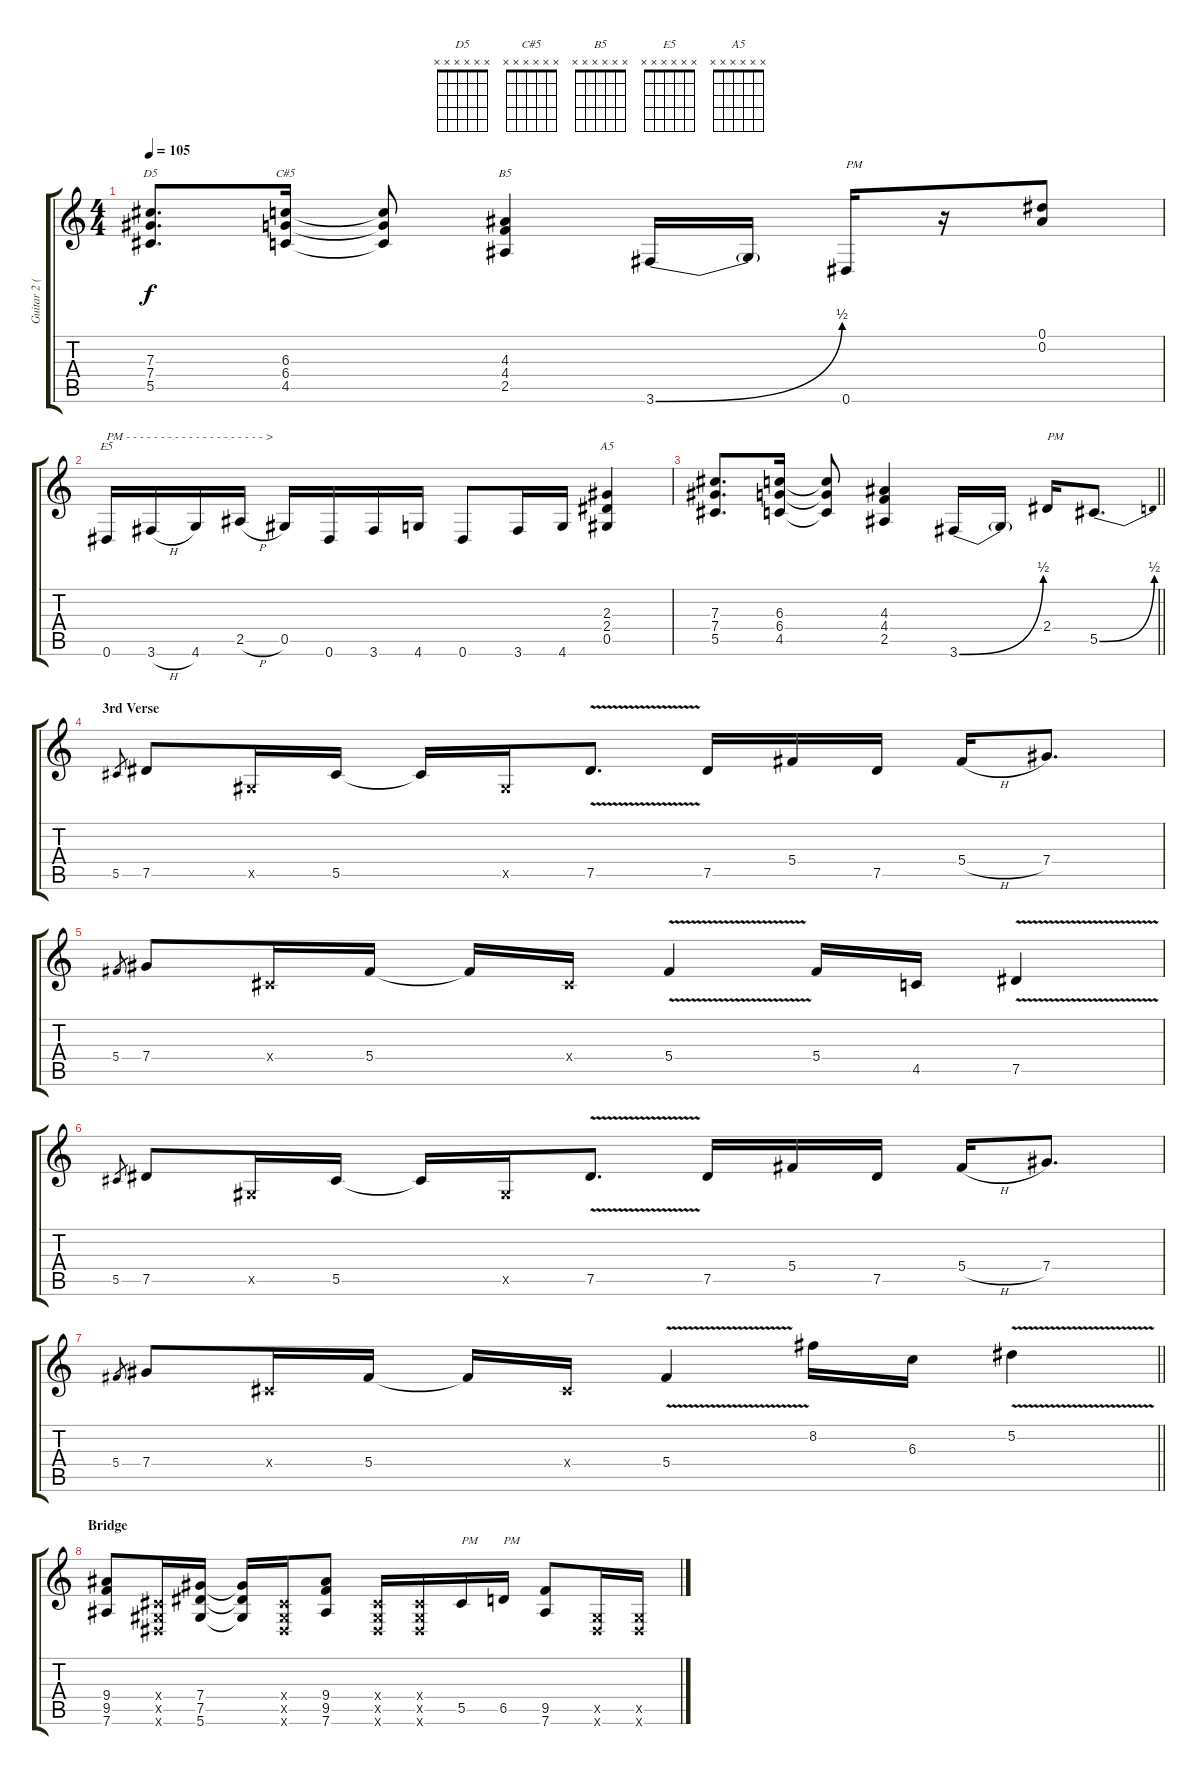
\track ("Guitar 2 (Izzy)" "Guitar 2 (") {instrument overdrivenguitar}
\staff {score tabs}
\tuning (Eb4 Bb3 Gb3 Db3 Ab2 Eb2) {hide}
\chord ("D5" x x x x x x)
\chord ("C#5" x x x x x x)
\chord ("B5" x x x x x x)
\chord ("E5" x x x x x x)
\chord ("A5" x x x x x x)
\ts (4 4)
\tempo 105
\clef g2
\ks c
(7.3 7.4 5.5).8{d ch "D5" dy f} (6.3 6.4 4.5).16{ch "C#5"} (6.3{t} 6.4{t} 4.5{t}).8 (4.3 4.4 2.5).4{ch "B5"} 3.6{be (bend 0 0 60 2)}.16 3.6{t}.16 0.6.16{txt "PM"} r.16 (0.1 0.2).8 |
0.6.16{ch "E5" txt "PM - - - - - - - - - - - - - - - - - - - - >"} 3.6{h}.16 4.6.16 2.5{h}.16 0.5.16 0.6.16 3.6.16 4.6.16 0.6.8 3.6.16 4.6.16 (2.3 2.4 0.5).4{ch "A5"} |
\barLineRight lightlight
(7.3 7.4 5.5).8{d} (6.3 6.4 4.5).16 (6.3{t} 6.4{t} 4.5{t}).8 (4.3 4.4 2.5).4 3.6{be (bend 0 0 60 2)}.16 3.6{t}.16 2.4.16{txt "PM"} 5.5{be (bend 0 0 60 2)}.8{d} |
\section ("" "3rd Verse")
5.5.8{gr} 7.5.8 0.5{x}.16 5.5.16 5.5{t}.16 0.5{x}.16 7.5{v}.8{d} 7.5.16 5.4.16 7.5.16 5.4{h}.16 7.4.8{d} |
5.4.8{gr} 7.4.8 0.4{x}.16 5.4.16 5.4{t}.16 0.4{x}.16 5.4{v}.4 5.4.16 4.5.16 7.5{v}.4 |
5.5.8{gr} 7.5.8 0.5{x}.16 5.5.16 5.5{t}.16 0.5{x}.16 7.5{v}.8{d} 7.5.16 5.4.16 7.5.16 5.4{h}.16 7.4.8{d} |
\barLineRight lightlight
5.4.8{gr} 7.4.8 0.4{x}.16 5.4.16 5.4{t}.16 0.4{x}.16 5.4{v}.4 8.2.16 6.3.16 5.2{v}.4 |
\section ("" "Bridge")
(9.4 9.5 7.6).8 (0.4{x} 0.5{x} 0.6{x}).16 (7.4 7.5 5.6).16 (7.4{t} 7.5{t} 5.6{t}).16 (0.4{x} 0.5{x} 0.6{x}).16 (9.4 9.5 7.6).8 (0.4{x} 0.5{x} 0.6{x}).16 (0.4{x} 0.5{x} 0.6{x}).16 5.5.16{txt "PM"} 6.5.16{txt "PM"} (9.5 7.6).8 (0.5{x} 0.6{x}).16 (0.5{x} 0.6{x}).16
